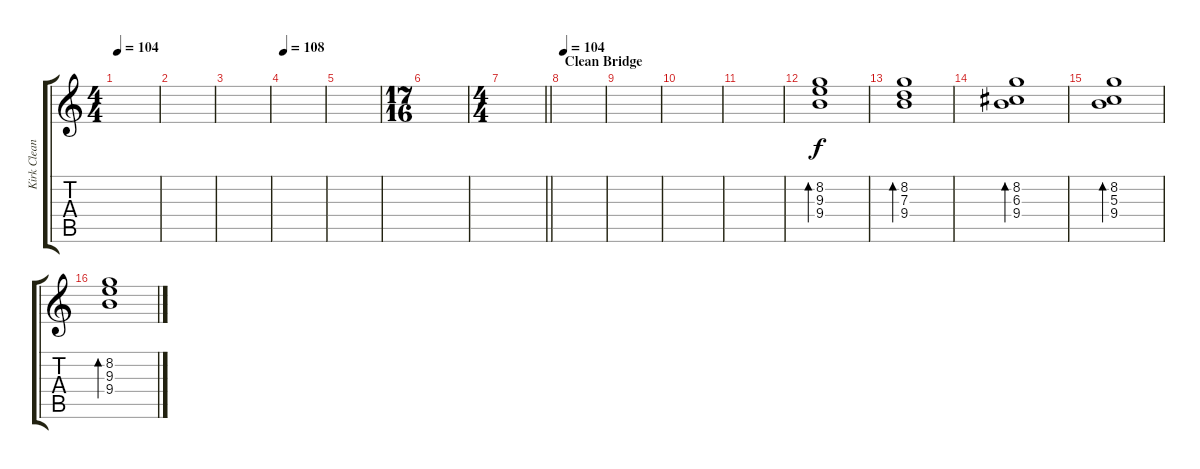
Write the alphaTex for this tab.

\track ("Kirk Clean" "Kirk Clean") {instrument electricguitarclean}
\staff {score tabs}
\tuning (E4 B3 G3 D3 A2 E2) {hide}
\ts (4 4)
\tempo 104
\clef g2
\ks c
|
|
|
\tempo 108
|
|
\ts (17 16)
|
\ts (4 4)
\barLineRight lightlight
|
\section ("" "Clean Bridge")
\tempo 104
|
|
|
|
(8.2 9.3 9.4).1{bd 240} |
(8.2 7.3 9.4).1{bd 240} |
(8.2 6.3 9.4).1{bd 240} |
(8.2 5.3 9.4).1{bd 240} |
(8.2 9.3 9.4).1{bd 240}
